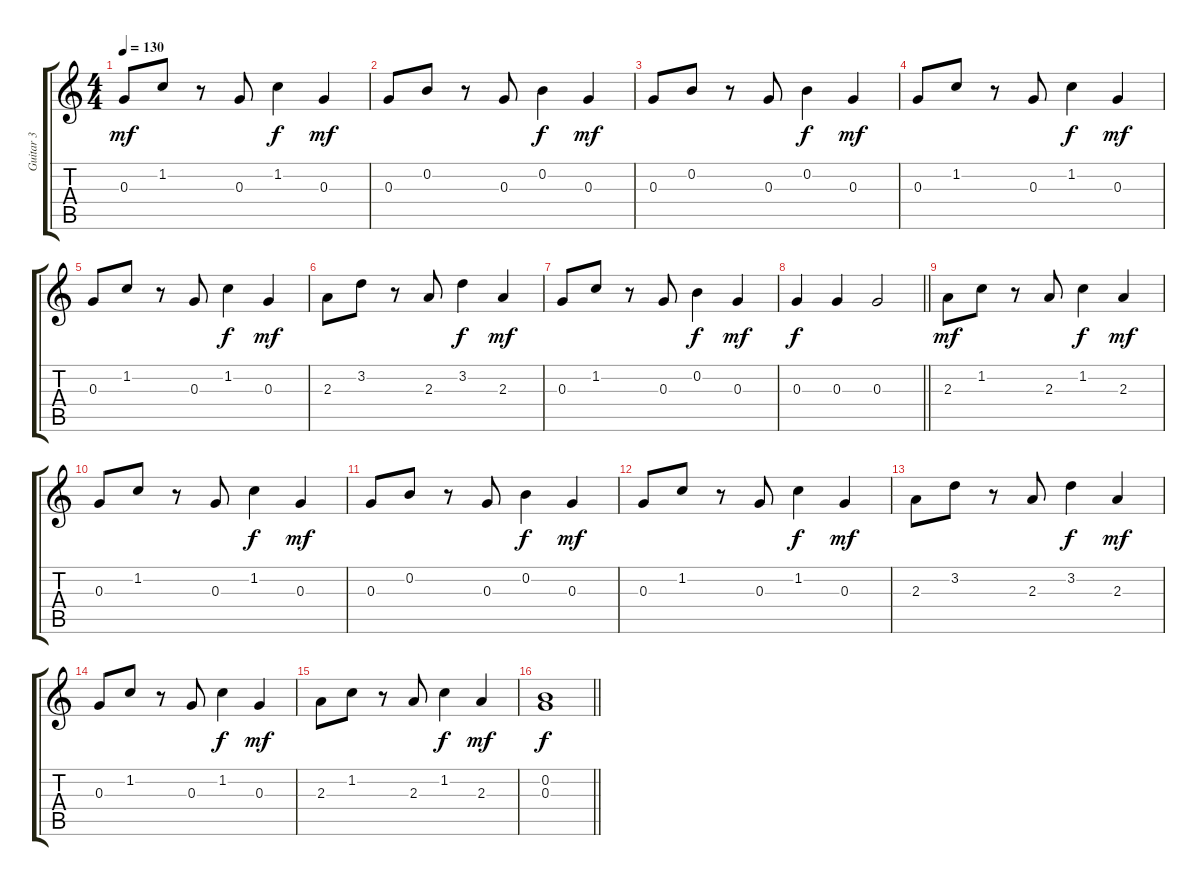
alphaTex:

\track ("Guitar 3" "Guitar 3") {instrument acousticguitarnylon}
\staff {score tabs}
\tuning (E4 B3 G3 D3 A2 E2) {hide}
\ts (4 4)
\tempo 130
\clef g2
\ks c
0.3.8{dy mf instrument acousticguitarnylon} 1.2.8 r.8 0.3.8 1.2.4{dy f} 0.3.4{dy mf} |
0.3.8 0.2.8 r.8 0.3.8 0.2.4{dy f} 0.3.4{dy mf} |
0.3.8 0.2.8 r.8 0.3.8 0.2.4{dy f} 0.3.4{dy mf} |
0.3.8 1.2.8 r.8 0.3.8 1.2.4{dy f} 0.3.4{dy mf} |
0.3.8 1.2.8 r.8 0.3.8 1.2.4{dy f} 0.3.4{dy mf} |
2.3.8 3.2.8 r.8 2.3.8 3.2.4{dy f} 2.3.4{dy mf} |
0.3.8 1.2.8 r.8 0.3.8 0.2.4{dy f} 0.3.4{dy mf} |
\barLineRight lightlight
0.3.4{dy f} 0.3.4 0.3.2 |
2.3.8{dy mf} 1.2.8 r.8 2.3.8 1.2.4{dy f} 2.3.4{dy mf} |
0.3.8 1.2.8 r.8 0.3.8 1.2.4{dy f} 0.3.4{dy mf} |
0.3.8 0.2.8 r.8 0.3.8 0.2.4{dy f} 0.3.4{dy mf} |
0.3.8 1.2.8 r.8 0.3.8 1.2.4{dy f} 0.3.4{dy mf} |
2.3.8 3.2.8 r.8 2.3.8 3.2.4{dy f} 2.3.4{dy mf} |
0.3.8 1.2.8 r.8 0.3.8 1.2.4{dy f} 0.3.4{dy mf} |
2.3.8 1.2.8 r.8 2.3.8 1.2.4{dy f} 2.3.4{dy mf} |
\barLineRight lightlight
(0.2 0.3).1{dy f}
